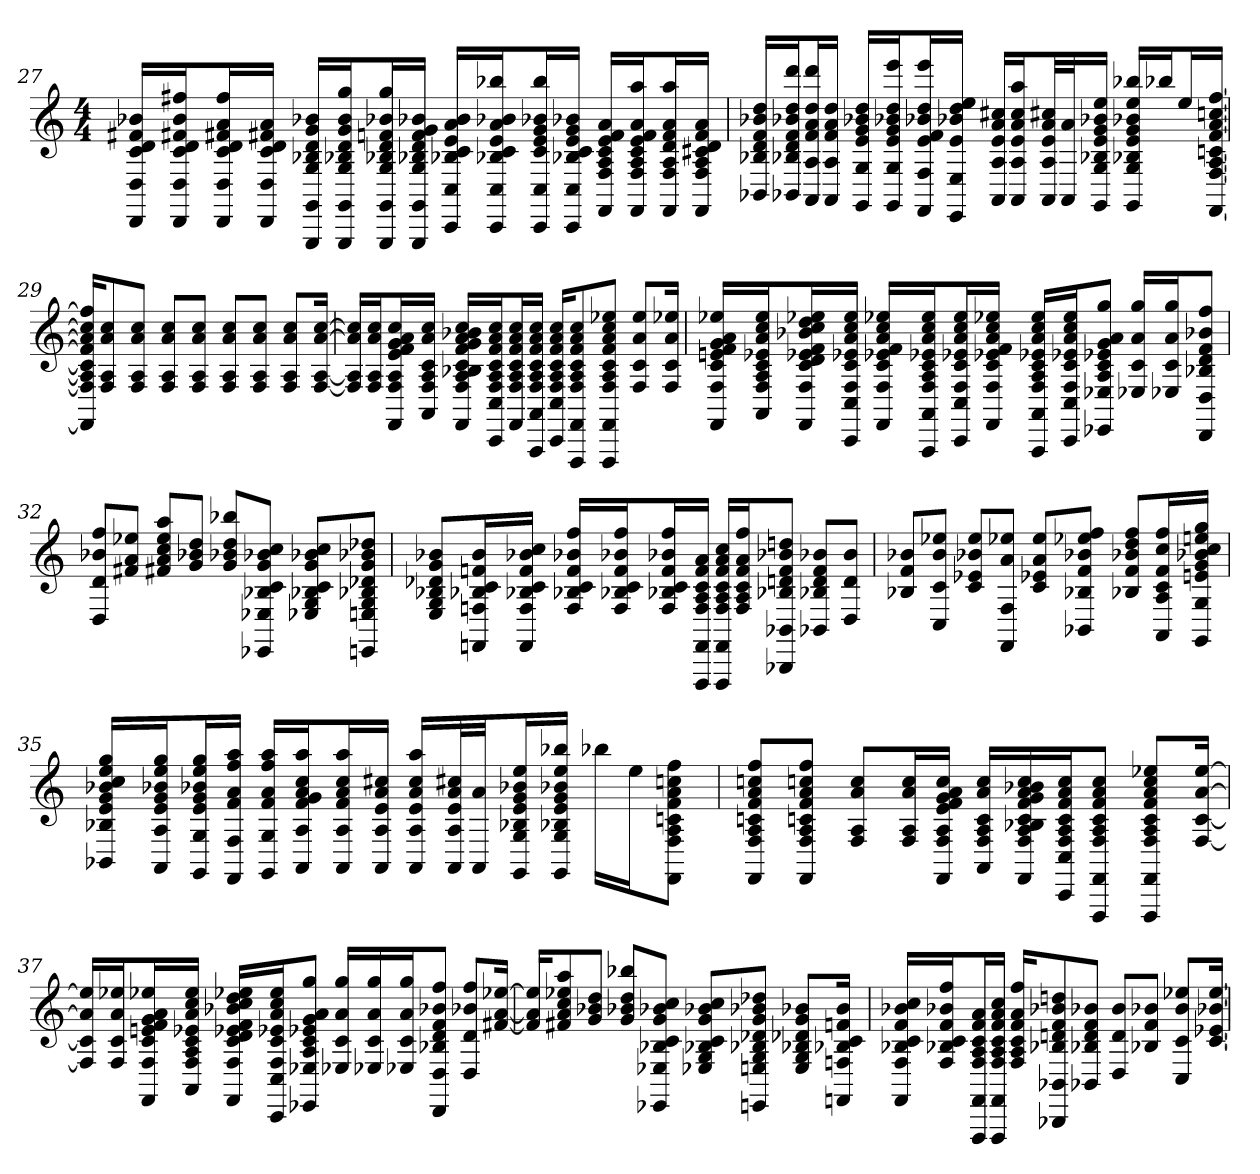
**kern
*part1
*staff1
*clefG2
*M4/4
=27
16DD/ 16D 16c 16d 16f#X 16b-XLL
16DD/ 16D 16c 16d 16f#X 16b- 16ff#XJ
16DD/ 16D 16c 16d 16f#X 16a 16ff#L
16DD/ 16D 16c 16d 16f#X 16aJJ
16GGG/ 16GG 16G 16B-X 16d 16g 16b-XLL
16GGG/ 16GG 16G 16B-X 16d 16g 16b- 16ggJ
16GGG/ 16GG 16G 16B-X 16d 16fn 16b-X 16ggL
16GGG/ 16GG 16G 16B-X 16d 16f 16g 16b-XJJ
16CC/ 16C 16B-X 16c 16e 16a 16b-LL
16CC/ 16C 16B-X 16c 16e 16a 16b-X 16bb-XJ
16CC/ 16C 16c 16e 16g 16b-X 16bb-L
16CC/ 16C 16B-X 16c 16e 16g 16b-XJJ
16FF/ 16F 16A 16c 16e 16f 16aLL
16FF/ 16F 16A 16c 16e 16f 16a 16aaJ
16FF/ 16F 16A 16d 16f 16a 16aaL
16FF/ 16F 16A 16c#X 16d 16f 16aJJ
=28
16BB-X/ 16B-X 16d 16f 16b-X 16ddLL
16BB-X/ 16B-X 16d 16f 16b-X 16dd 16dddJ
16AA/ 16A 16f 16a 16dd 16dddL
16AA/ 16A 16f 16a 16ddJJ
16GG/ 16G 16e 16g 16b-X 16ddLL
16GG/ 16G 16e 16g 16b-X 16dd 16eeeJ
16FF/ 16F 16e 16f 16b-X 16dd 16eeeL
16EE/ 16E 16e 16b-X 16dd 16eeJJ
16AA/ 16A 16e 16a 16cc#XLL
16AA/ 16A 16e 16a 16cc# 16aaJ
32AA/ 32A 32e 32a 32cc#XLL
32AA/ 32aJ
16GG/ 16G 16B-X 16e 16g 16b-X 16eeJJ
16GG/ 16G 16B-X 16e 16g 16b-X 16ee 16bb-XLL
16bb-X/J
16ee/L
[16FF/ [16F [16A [16cn [16f [16a [16ccn [16ffJJ
=29
16FF/] 16F] 16A] 16c] 16f] 16a] 16cc] 16ff]KL
8F/ 8A 8a 8cc
8F/ 8A 8a 8ccJ
8F/ 8A 8a 8ccL
8F/ 8A 8a 8ccJ
8F/ 8A 8a 8ccL
8F/ 8A 8a 8ccJ
8F/ 8A 8a 8ccL
[16F/ [16A [16a [16ccJk
=30
16F/] 16A] 16a] 16cc]LL
16F/ 16A 16a 16ccJ
16FF/ 16F 16A 16e 16f 16g 16a 16ccL
16AA/ 16F 16A 16c 16a 16ccJJ
16FF/ 16F 16A 16B-X 16c 16f 16g 16a 16b-X 16ccLL
16CC/ 16C 16F 16A 16c 16f 16a 16ccJ
16FF/ 16F 16A 16c 16f 16a 16ccL
16AAA/ 16AA 16F 16A 16c 16f 16a 16ccJJ
16CC/ 16C 16F 16A 16c 16f 16a 16ccKL
8FFF/ 8FF 8F 8A 8c 8f 8a 8cc
8FFF/ 8FF 8F 8A 8c 8f 8a 8cc 8ee-XJ
8F/ 8c 8a 8ee-L
16F/ 16c 16a 16ee-XJk
=31
16FF/ 16F 16c 16en 16f 16g 16a 16ee-XLL
16AA/ 16F 16A 16c 16e-X 16a 16cc 16ee-J
16FF/ 16F 16c 16d 16e-X 16f 16b-X 16cc 16dd 16ee-XL
16CC/ 16C 16F 16c 16e-X 16a 16cc 16ee-JJ
16FF/ 16F 16c 16e-X 16f 16a 16cc 16ee-XLL
16AAA/ 16AA 16F 16A 16c 16e-X 16a 16cc 16ee-J
16CC/ 16C 16F 16c 16e-X 16a 16cc 16ee-L
16FF/ 16F 16c 16e-X 16f 16a 16cc 16ee-XJJ
16AAA/ 16AA 16F 16A 16c 16e-X 16a 16cc 16ee-LL
16CC/ 16C 16F 16c 16e-X 16a 16cc 16ee-J
8EE-X/ 8E-X 8A 8c 8e-X 8g 8a 8ggJ
16E-X/ 16c 16a 16ggLL
16E-X/ 16c 16a 16ggJ
8DD/ 8D 8B-X 8d 8f 8b-X 8ffJ
=32
8D/ 8d 8b-X 8ffL
8f#X/ 8a 8ee-XJ
8f#X/ 8a 8cc 8ee- 8aaL
8g/ 8b-X 8ddJ
8g/ 8b-X 8dd 8bb-XL
8EE-X/ 8E-X 8B-X 8c 8g 8b-X 8ccJ
8E-X/ 8G 8B-X 8c 8g 8b-X 8ccL
8EEn/ 8En 8G 8B-X 8d-X 8g 8b-X 8dd-XJ
=33
8E/ 8G 8B-X 8d-X 8g 8b-XL
16FFn/ 16Fn 16B-X 16c 16fn 16b-L
16FF/ 16F 16B-X 16c 16f 16b-X 16ccJJ
16F/ 16B-X 16c 16f 16b-X 16ffLL
16F/ 16B-X 16c 16f 16b-X 16ffJ
16F/ 16B-X 16c 16f 16b-X 16ffL
16FFF/ 16FF 16F 16A 16c 16f 16aJJ
16FFF/ 16FF 16F 16A 16c 16f 16a 16ccLL
16F/ 16A 16c 16f 16a 16ffJ
8BBB-X/ 8BB-X 8B-X 8dn 8f 8b-X 8ddnJ
8BB-X/ 8B-X 8d 8f 8b-XL
8D/ 8d 8b-J
=34
8B-X/ 8f 8b-XL
8C/ 8c 8b- 8ee-XJ
8c/ 8e-X 8b-X 8ee-L
8FF/ 8F 8a 8ee-XJ
8c/ 8e-X 8a 8ee-L
8BB-X/ 8B-X 8f 8b-X 8ee-X 8ffJ
8B-X/ 8f 8b-X 8dd 8ffL
16AA/ 16A 16c 16f 16cc 16ffL
16GG/ 16G 16en 16g 16b-X 16cc 16een 16ggJJ
=35
16BB-X/ 16B-X 16e 16g 16b-X 16cc 16ee 16ggLL
16AA/ 16A 16e 16g 16b-X 16ee 16ggJ
16GG/ 16G 16e 16g 16b-X 16ee 16ggL
16FF/ 16F 16f 16a 16ff 16aaJJ
16GG/ 16G 16f 16a 16ff 16aaLL
16AA/ 16A 16f 16g 16a 16cc 16aaJ
16AA/ 16A 16f 16a 16cc 16aaL
16AA/ 16A 16e 16a 16cc#XJJ
16AA/ 16A 16e 16a 16cc# 16aaLL
32AA/ 32A 32e 32a 32cc#XL
32AA/ 32aJJ
16GG/ 16G 16B-X 16e 16g 16b-X 16eeL
16GG/ 16G 16B-X 16e 16g 16b-X 16ee 16bb-XJJ
16bb-X\LL
16ee\J
8FF\ 8F 8A 8cn 8f 8a 8ccn 8ffJ
=36
8FF/ 8F 8A 8cn 8f 8a 8ccn 8ffL
8FF/ 8F 8A 8cn 8f 8a 8ccn 8ffJ
8F/ 8A 8a 8ccL
16F/ 16A 16a 16ccL
16FF/ 16F 16A 16e 16f 16g 16a 16ccJJ
16AA/ 16F 16A 16c 16a 16ccLL
16FF/ 16F 16A 16B-X 16c 16f 16g 16a 16b-X 16ccJ
16CC/ 16C 16F 16A 16c 16f 16a 16ccK
8FFF/ 8FF 8F 8A 8c 8f 8a 8ccJ
8FFF/ 8FF 8F 8A 8c 8f 8a 8cc 8ee-XL
[16F/ [16c [16a [16ee-Jk
=37
16F/] 16c] 16a] 16ee-]LL
16F/ 16c 16a 16ee-XJ
16FF/ 16F 16c 16en 16f 16g 16a 16ee-XL
16AA/ 16F 16A 16c 16e-X 16a 16cc 16ee-JJ
16FF/ 16F 16c 16d 16e-X 16f 16b-X 16cc 16dd 16ee-XLL
16CC/ 16C 16F 16c 16e-X 16a 16cc 16ee-J
8EE-X/ 8E-X 8A 8c 8e-X 8g 8a 8ggJ
16E-X/ 16c 16a 16ggLL
16E-X/ 16c 16a 16ggJ
16E-X/ 16c 16a 16ggK
8DD/ 8D 8B-X 8d 8f 8b-X 8ffJ
8D/ 8d 8b-X 8ffL
[16f#X/ [16a [16ee-XJk
=38
16f#/] 16a] 16ee-]KL
8f#X/ 8a 8cc 8ee- 8aa
8g/ 8b-X 8ddJ
8g/ 8b-X 8dd 8bb-XL
8EE-X/ 8E-X 8B-X 8c 8g 8b-X 8ccJ
8E-X/ 8G 8B-X 8c 8g 8b-X 8ccL
8EEn/ 8En 8G 8B-X 8d-X 8g 8b-X 8dd-XJ
8E/ 8G 8B-X 8d-X 8g 8b-XL
16FFn/ 16Fn 16B-X 16c 16fn 16b-Jk
=39
16FF/ 16F 16B-X 16c 16f 16b-X 16ccLL
16F/ 16B-X 16c 16f 16b-X 16ffJ
16FFF/ 16FF 16F 16A 16c 16f 16aL
16FFF/ 16FF 16F 16A 16c 16f 16a 16ccJJ
16F/ 16A 16c 16f 16a 16ffKL
8BBB-X/ 8BB-X 8B-X 8dn 8f 8b-X 8ddn
8BB-X/ 8B-X 8d 8f 8b-XJ
8D/ 8d 8b-L
8B-X/ 8f 8b-XJ
8C/ 8c 8b- 8ee-XL
[16c/ [16e-X [16b-X [16ee-Jk
=
*-
